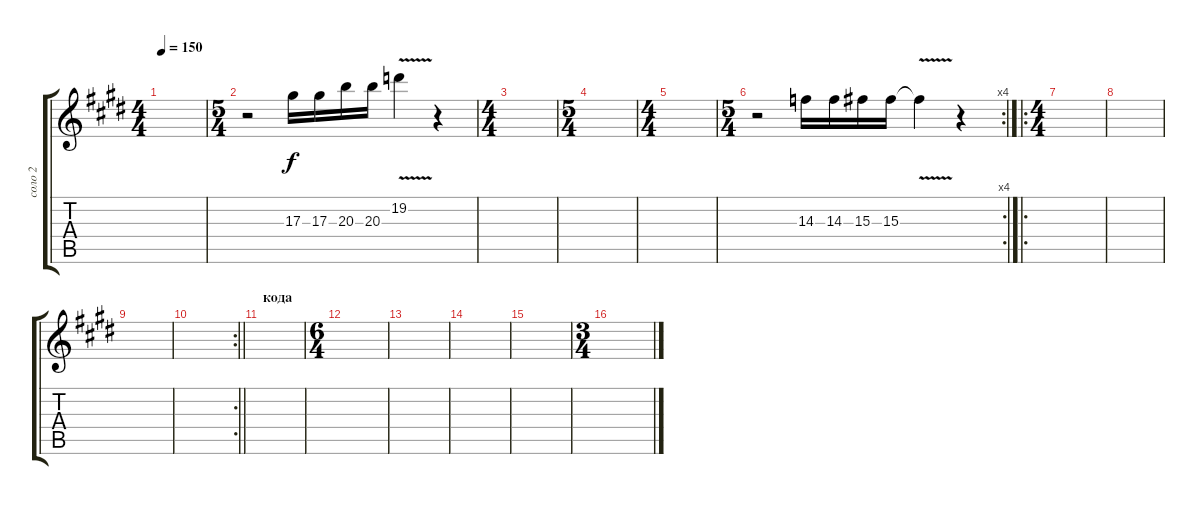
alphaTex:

\track ("соло 2" "соло 2") {instrument distortionguitar}
\staff {score tabs}
\tuning (C4 G3 Eb3 Bb2 F2 C2) {hide}
\ts (4 4)
\tempo 150
\clef g2
\ks c#minor
|
\ts (5 4)
r.2 17.3.16 17.3.16 20.3.16 20.3.16 19.2{v}.4 r.4 |
\ts (4 4)
|
\ts (5 4)
|
\ts (4 4)
|
\rc 4
\ts (5 4)
r.2 14.3.16 14.3.16 15.3.16 15.3.16 15.3{v t}.4 r.4 |
\ro
\ts (4 4)
|
|
|
\rc 2
\barLineRight lightlight
|
\section ("" "кода")
|
\ts (6 4)
|
|
|
|
\ts (3 4)
